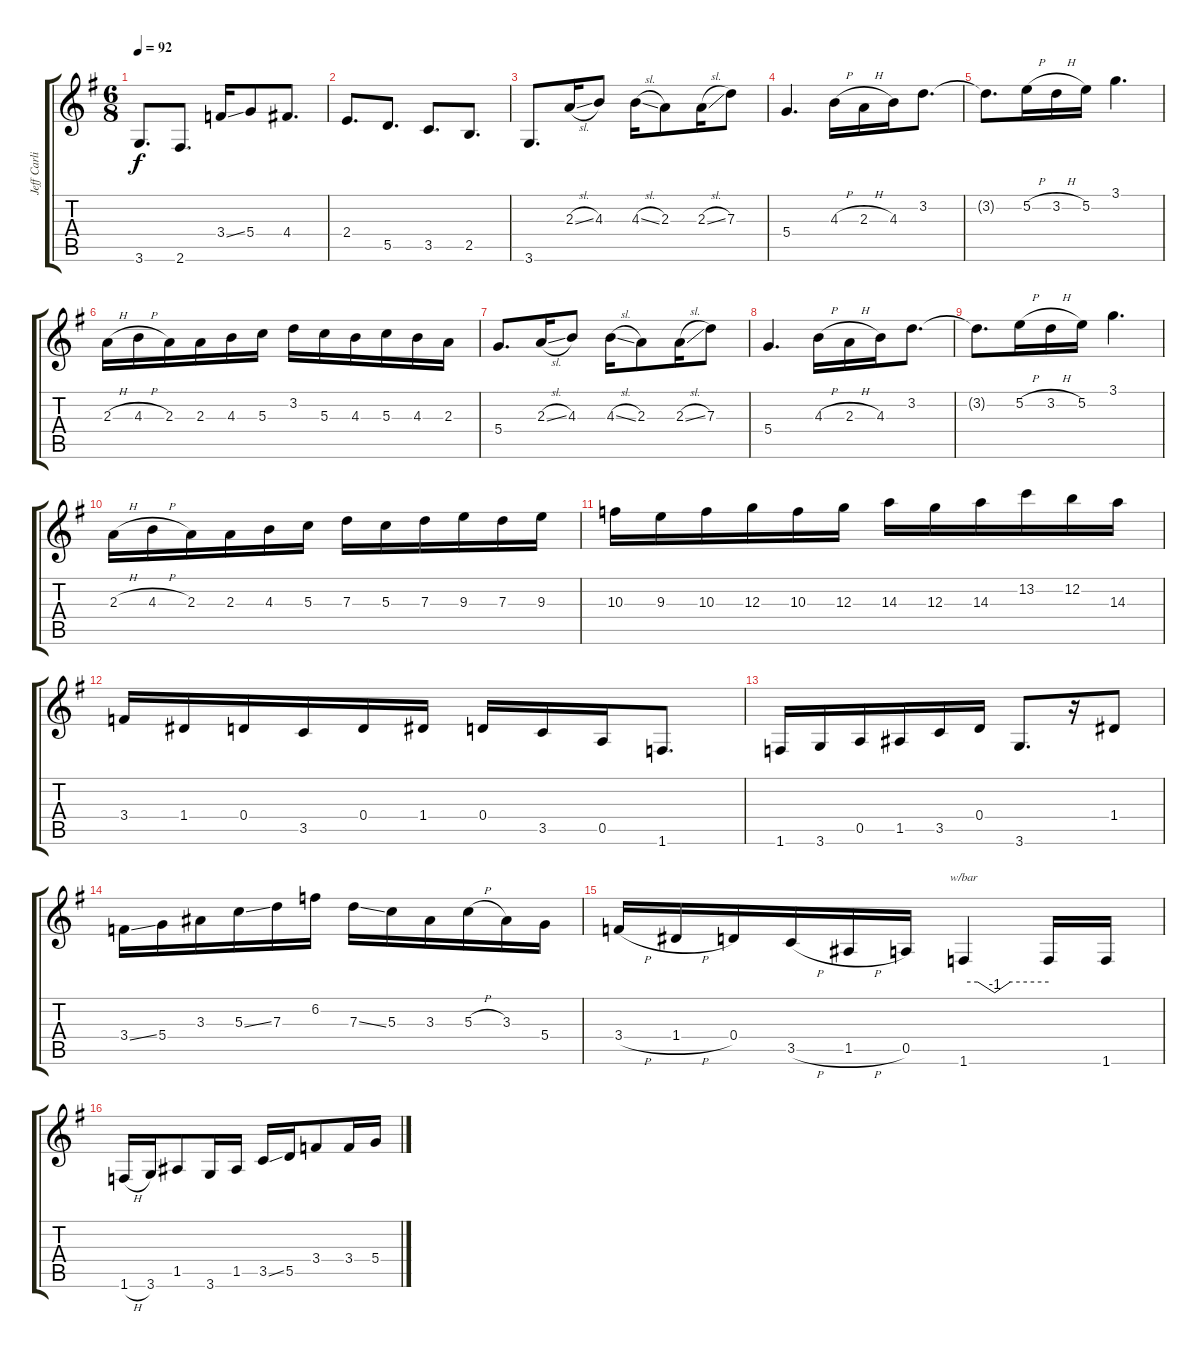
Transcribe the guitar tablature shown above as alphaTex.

\track ("Jeff Carlisi Guitar" "Jeff Carli") {instrument overdrivenguitar}
\staff {score tabs}
\tuning (E4 B3 G3 D3 A2 E2) {hide}
\ts (6 8)
\tempo 92
\clef g2
\ks g
3.6.8{d dy f} 2.6.8{d} 3.4{ss}.16 5.4.8 4.4.8{d} |
2.4.8{d} 5.5.8{d} 3.5.8{d} 2.5.8{d} |
3.6.8{d} 2.3{sl}.16 4.3.8 4.3{sl}.16 2.3.8 2.3{sl}.16 7.3.8 |
5.4.4{d} 4.3{h}.16 2.3{h}.16 4.3.16 3.2.8{d} |
3.2{t}.8{d} 5.2{h}.16 3.2{h}.16 5.2.16 3.1.4{d} |
2.3{h}.16 4.3{h}.16 2.3.16 2.3.16 4.3.16 5.3.16 3.2.16 5.3.16 4.3.16 5.3.16 4.3.16 2.3.16 |
5.4.8{d} 2.3{sl}.16 4.3.8 4.3{sl}.16 2.3.8 2.3{sl}.16 7.3.8 |
5.4.4{d} 4.3{h}.16 2.3{h}.16 4.3.16 3.2.8{d} |
3.2{t}.8{d} 5.2{h}.16 3.2{h}.16 5.2.16 3.1.4{d} |
2.3{h}.16 4.3{h}.16 2.3.16 2.3.16 4.3.16 5.3.16 7.3.16 5.3.16 7.3.16 9.3.16 7.3.16 9.3.16 |
10.3.16 9.3.16 10.3.16 12.3.16 10.3.16 12.3.16 14.3.16 12.3.16 14.3.16 13.2.16 12.2.16 14.3.16 |
3.4.16{volume 16 instrument overdrivenguitar} 1.4.16 0.4.16 3.5.16 0.4.16 1.4.16 0.4.16 3.5.16 0.5.16 1.6.8{d} |
1.6.16 3.6.16 0.5.16 1.5.16 3.5.16 0.4.16 3.6.8{d} r.16 1.4.8{instrument distortionguitar} |
3.4{ss}.16 5.4.16 3.3.16 5.3{ss}.16 7.3.16 6.2.16 7.3{ss}.16 5.3.16 3.3.16 5.3{h}.16 3.3.16 5.4.16 |
3.4{h}.16{volume 16 instrument overdrivenguitar} 1.4{h}.16 0.4.16 3.5{h}.16 1.5{h}.16 0.5.16 1.6.4{tbe (custom default 0 0 10 0 22 -4 33 0 60 0)} 1.6{t}.16 1.6.16 |
1.6{h}.16 3.6.16 1.5.8 3.6.16 1.5.16 3.5{ss}.16 5.5.16 3.4.8 3.4.16 5.4.16
